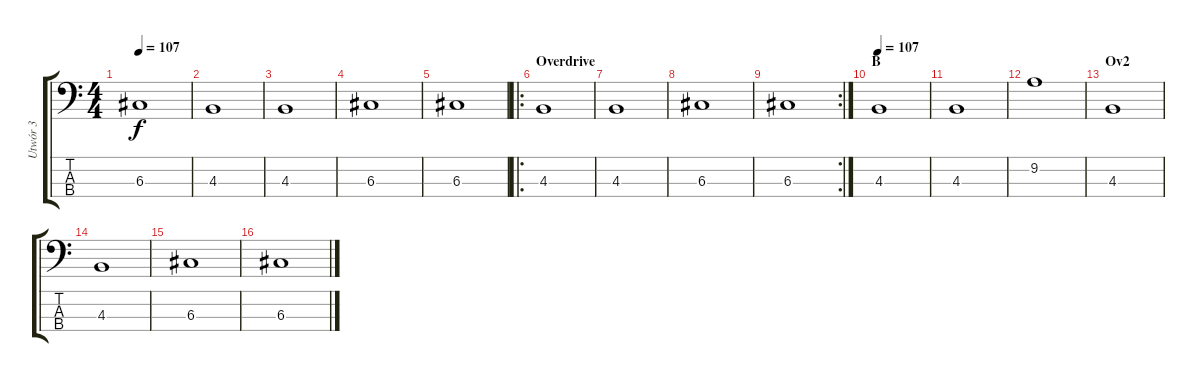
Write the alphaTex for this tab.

\track ("Utwór 3" "Utwór 3") {instrument electricbassfinger}
\staff {score tabs}
\tuning (F2 C2 G1 D1) {hide}
\ts (4 4)
\tempo 107
\clef f4
\ks c
6.3.1{dy f} |
4.3.1 |
4.3.1 |
6.3.1 |
6.3.1 |
\ro
\section ("" "Overdrive")
4.3.1 |
4.3.1 |
6.3.1 |
\rc 2
6.3.1 |
\section ("" "B")
\tempo 107
4.3.1 |
4.3.1 |
9.2.1 |
\section ("" "Ov2")
4.3.1 |
4.3.1 |
6.3.1 |
6.3.1
